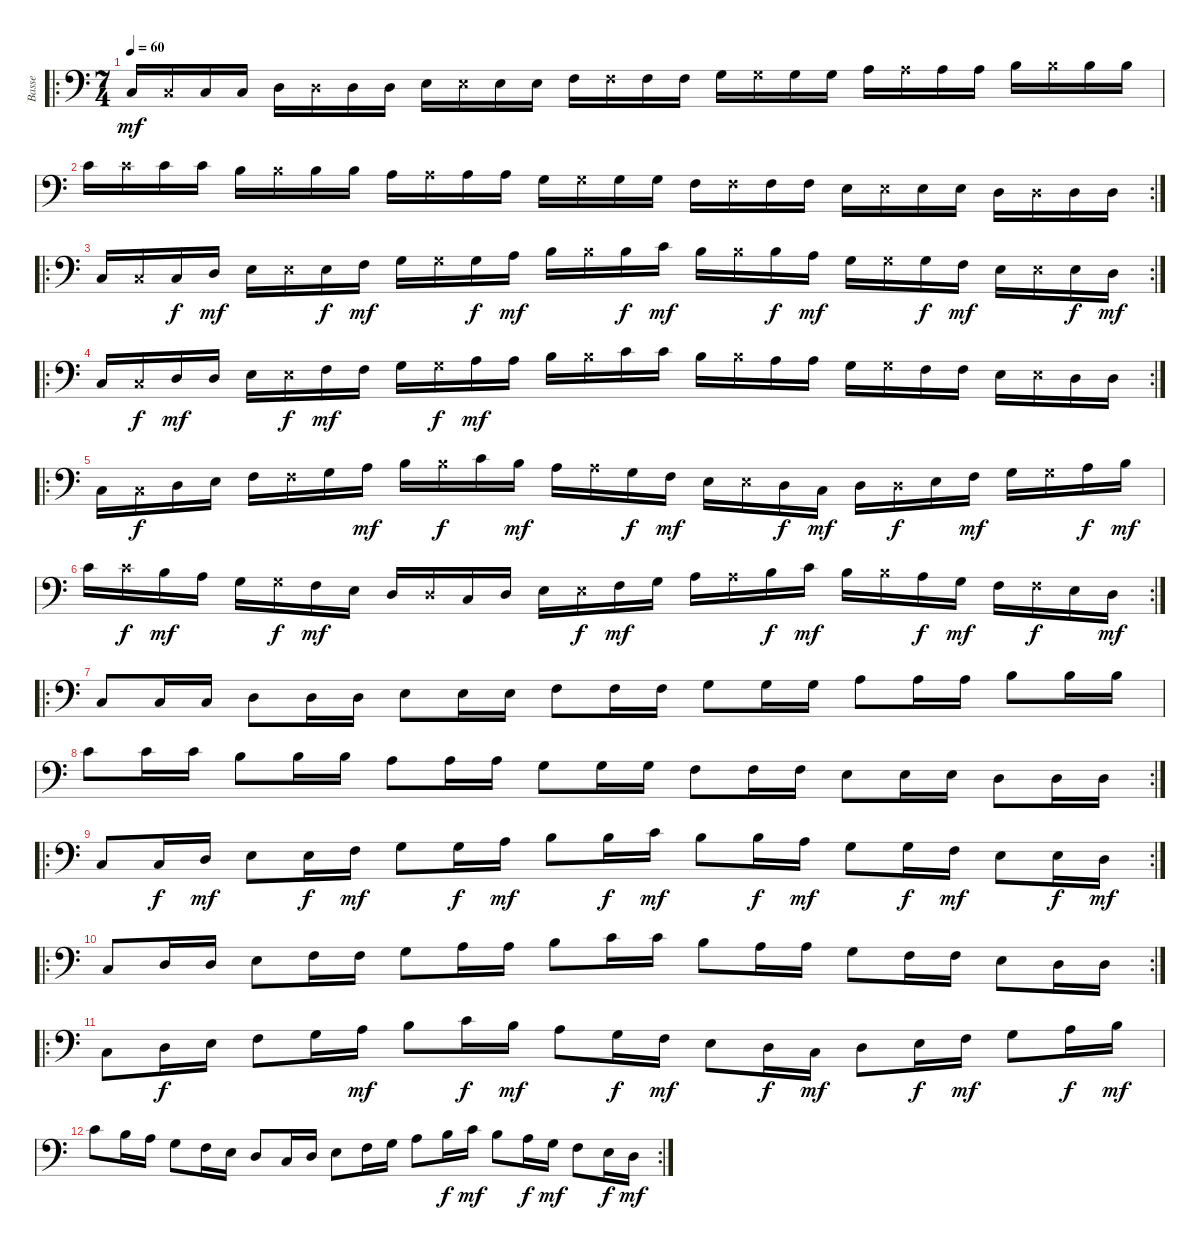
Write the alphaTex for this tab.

\track ("Basse" "Basse") {instrument electricbassfinger}
\staff {score}
\tuning (G2 D2 A1 E1 B0) {hide}
\ro
\ts (7 4)
\tempo 60
\clef f4
\ks c
3.3.16{dy mf instrument electricbassfinger} 3.3{x}.16 3.3.16 3.3.16 0.2.16 0.2{x}.16 0.2.16 0.2.16 2.2.16 2.2{x}.16 2.2.16 2.2.16 3.2.16 3.2{x}.16 3.2.16 3.2.16 0.1.16 0.1{x}.16 0.1.16 0.1.16 2.1.16 2.1{x}.16 2.1.16 2.1.16 4.1.16 4.1{x}.16 4.1.16 4.1.16 |
\rc 2
5.1.16 5.1{x}.16 5.1.16 5.1.16 4.1.16 4.1{x}.16 4.1.16 4.1.16 2.1.16 2.1{x}.16 2.1.16 2.1.16 0.1.16 0.1{x}.16 0.1.16 0.1.16 3.2.16 3.2{x}.16 3.2.16 3.2.16 2.2.16 2.2{x}.16 2.2.16 2.2.16 0.2.16 0.2{x}.16 0.2.16 0.2.16 |
\ro
\rc 2
3.3.16 3.3{x}.16 3.3.16{dy f} 0.2.16{dy mf} 2.2.16 2.2{x}.16 2.2.16{dy f} 3.2.16{dy mf} 0.1.16 0.1{x}.16 0.1.16{dy f} 2.1.16{dy mf} 4.1.16 4.1{x}.16 4.1.16{dy f} 5.1.16{dy mf} 4.1.16 4.1{x}.16 4.1.16{dy f} 2.1.16{dy mf} 0.1.16 0.1{x}.16 0.1.16{dy f} 3.2.16{dy mf} 2.2.16 2.2{x}.16 2.2.16{dy f} 0.2.16{dy mf} |
\ro
\rc 2
3.3.16 3.3{x}.16{dy f} 0.2.16{dy mf} 0.2.16 2.2.16 2.2{x}.16{dy f} 3.2.16{dy mf} 3.2.16 0.1.16 0.1{x}.16{dy f} 2.1.16{dy mf} 2.1.16 4.1.16 9.2{x}.16 5.1.16 5.1.16 4.1.16 9.2{x}.16 2.1.16 2.1.16 0.1.16 0.1{x}.16 3.2.16 3.2.16 2.2.16 7.3{x}.16 0.2.16 0.2.16 |
\ro
3.3.16 3.3{x}.16{dy f} 0.2.16 2.2.16 3.2.16 3.2{x}.16 0.1.16 2.1.16{dy mf} 4.1.16 4.1{x}.16{dy f} 5.1.16 4.1.16{dy mf} 2.1.16 7.2{x}.16 0.1.16{dy f} 3.2.16{dy mf} 2.2.16 7.3{x}.16 0.2.16{dy f} 3.3.16{dy mf} 0.2.16 0.2{x}.16{dy f} 2.2.16 3.2.16{dy mf} 0.1.16 5.2{x}.16 2.1.16{dy f} 4.1.16{dy mf} |
\rc 2
5.1.16 5.1{x}.16{dy f} 4.1.16{dy mf} 2.1.16 0.1.16 0.1{x}.16{dy f} 3.2.16{dy mf} 2.2.16 0.2.16 0.2{x}.16 3.3.16 0.2.16 2.2.16 2.2{x}.16{dy f} 3.2.16{dy mf} 0.1.16 2.1.16 7.2{x}.16 4.1.16{dy f} 5.1.16{dy mf} 4.1.16 9.2{x}.16 2.1.16{dy f} 0.1.16{dy mf} 3.2.16 3.2{x}.16{dy f} 2.2.16 0.2.16{dy mf} |
\ro
3.3.8 3.3.16 3.3.16 0.2.8 0.2.16 0.2.16 2.2.8 2.2.16 2.2.16 3.2.8 3.2.16 3.2.16 0.1.8 0.1.16 0.1.16 2.1.8 2.1.16 2.1.16 4.1.8 4.1.16 4.1.16 |
\rc 2
5.1.8 5.1.16 5.1.16 4.1.8 4.1.16 4.1.16 2.1.8 2.1.16 2.1.16 0.1.8 0.1.16 0.1.16 3.2.8 3.2.16 3.2.16 2.2.8 2.2.16 2.2.16 0.2.8 0.2.16 0.2.16 |
\ro
\rc 2
3.3.8 3.3.16{dy f} 0.2.16{dy mf} 2.2.8 2.2.16{dy f} 3.2.16{dy mf} 0.1.8 0.1.16{dy f} 2.1.16{dy mf} 4.1.8 4.1.16{dy f} 5.1.16{dy mf} 4.1.8 4.1.16{dy f} 2.1.16{dy mf} 0.1.8 0.1.16{dy f} 3.2.16{dy mf} 2.2.8 2.2.16{dy f} 0.2.16{dy mf} |
\ro
\rc 2
3.3.8 0.2.16 0.2.16 2.2.8 3.2.16 3.2.16 0.1.8 2.1.16 2.1.16 4.1.8 5.1.16 5.1.16 4.1.8 2.1.16 2.1.16 0.1.8 3.2.16 3.2.16 2.2.8 0.2.16 0.2.16 |
\ro
3.3.8 0.2.16{dy f} 2.2.16 3.2.8 0.1.16 2.1.16{dy mf} 4.1.8 5.1.16{dy f} 4.1.16{dy mf} 2.1.8 0.1.16{dy f} 3.2.16{dy mf} 2.2.8 0.2.16{dy f} 3.3.16{dy mf} 0.2.8 2.2.16{dy f} 3.2.16{dy mf} 0.1.8 2.1.16{dy f} 4.1.16{dy mf} |
\rc 2
5.1.8 4.1.16 2.1.16 0.1.8 3.2.16 2.2.16 0.2.8 3.3.16 0.2.16 2.2.8 3.2.16 0.1.16 2.1.8 4.1.16{dy f} 5.1.16{dy mf} 4.1.8 2.1.16{dy f} 0.1.16{dy mf} 3.2.8 2.2.16{dy f} 0.2.16{dy mf}
